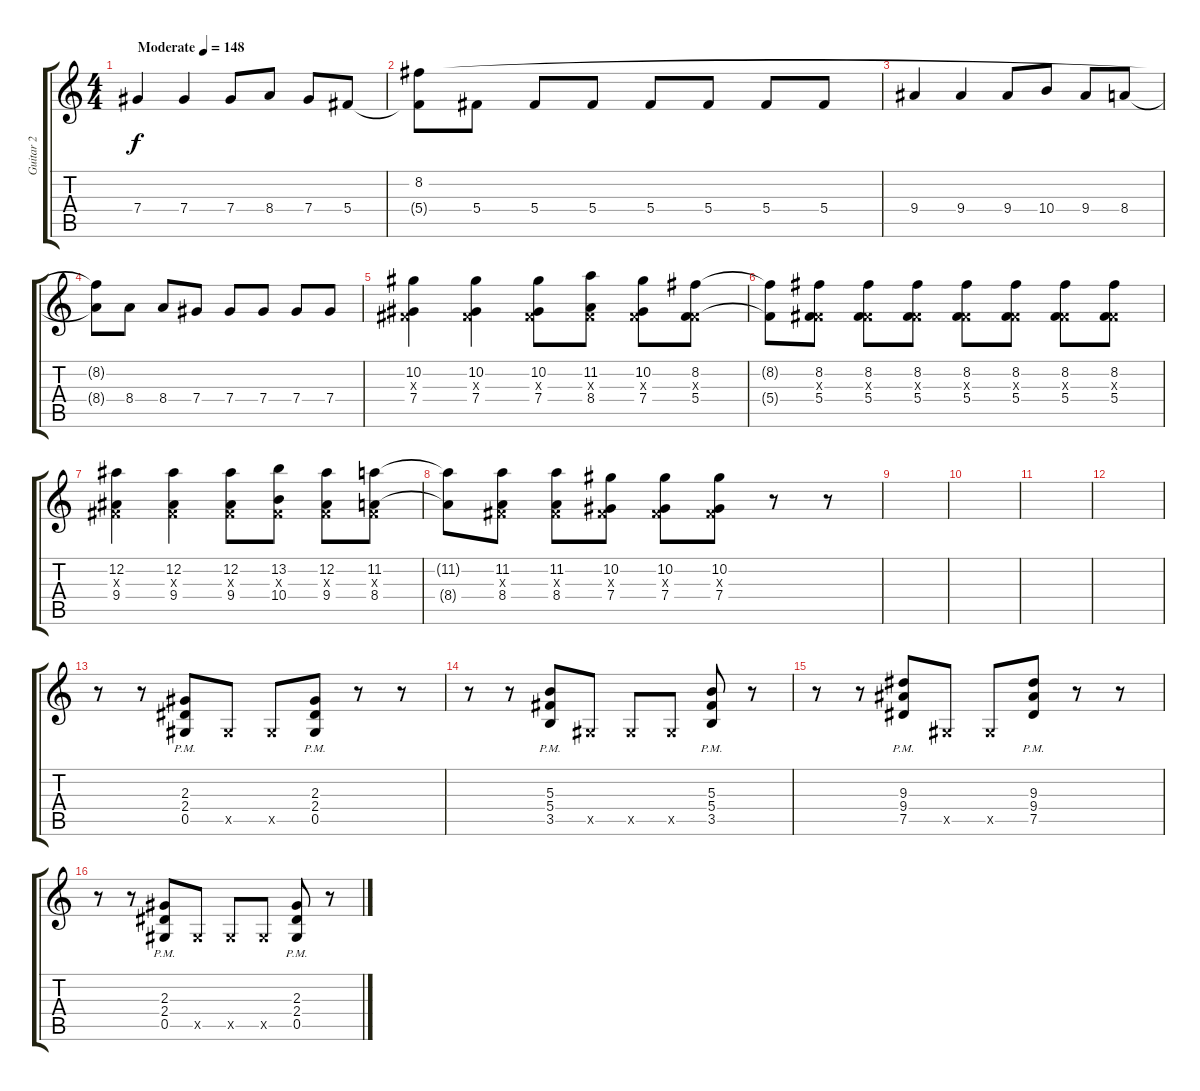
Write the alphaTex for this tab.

\track ("Guitar 2" "Guitar 2") {instrument distortionguitar}
\staff {score tabs}
\tuning (Eb4 Bb3 Gb3 Db3 Ab2 Db2) {hide}
\ts (4 4)
\tempo (148 "Moderate")
\clef g2
\ks c
7.4.4{dy f instrument distortionguitar} 7.4.4 7.4.8 8.4.8 7.4.8 5.4.8 |
(8.2 5.4{t}).8 5.4.8 5.4.8 5.4.8 5.4.8 5.4.8 5.4.8 5.4.8 |
9.4.4 9.4.4 9.4.8 10.4.8 9.4.8 8.4.8 |
(8.2{t} 8.4{t}).8 8.4.8 8.4.8 7.4.8 7.4.8 7.4.8 7.4.8 7.4.8 |
(10.2 0.3{x} 7.4).4{volume 16} (10.2 0.3{x} 7.4).4 (10.2 0.3{x} 7.4).8 (11.2 0.3{x} 8.4).8 (10.2 0.3{x} 7.4).8 (8.2 0.3{x} 5.4).8 |
(8.2{t} 5.4{t}).8 (8.2 0.3{x} 5.4).8 (8.2 0.3{x} 5.4).8 (8.2 0.3{x} 5.4).8 (8.2 0.3{x} 5.4).8 (8.2 0.3{x} 5.4).8 (8.2 0.3{x} 5.4).8 (8.2 0.3{x} 5.4).8 |
(12.2 0.3{x} 9.4).4 (12.2 0.3{x} 9.4).4 (12.2 0.3{x} 9.4).8 (13.2 0.3{x} 10.4).8 (12.2 0.3{x} 9.4).8 (11.2 0.3{x} 8.4).8 |
(11.2{t} 8.4{t}).8 (11.2 0.3{x} 8.4).8 (11.2 0.3{x} 8.4).8 (10.2 0.3{x} 7.4).8 (10.2 0.3{x} 7.4).8 (10.2 0.3{x} 7.4).8 r.8 r.8 |
|
|
|
|
r.8 r.8 (2.3{pm} 2.4{pm} 0.5).8 0.5{x}.8 0.5{x}.8 (2.3{pm} 2.4{pm} 0.5).8 r.8 r.8 |
r.8 r.8 (5.3{pm} 5.4{pm} 3.5).8 0.5{x}.8 0.5{x}.8 0.5{x}.8 (5.3{pm} 5.4{pm} 3.5).8 r.8 |
r.8 r.8 (9.3{pm} 9.4{pm} 7.5).8 0.5{x}.8 0.5{x}.8 (9.3{pm} 9.4{pm} 7.5).8 r.8 r.8 |
r.8 r.8 (2.3{pm} 2.4{pm} 0.5).8 0.5{x}.8 0.5{x}.8 0.5{x}.8 (2.3{pm} 2.4{pm} 0.5).8 r.8
